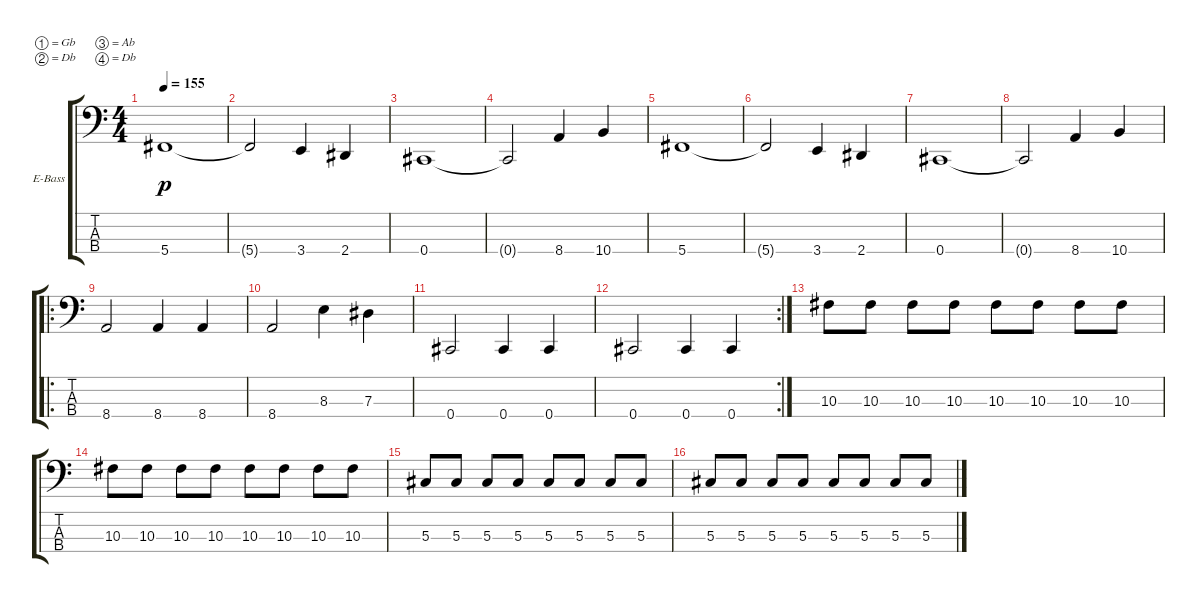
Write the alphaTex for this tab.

\defaultSystemsLayout 4
\bracketExtendMode groupsimilarinstruments
\firstSystemTrackNameOrientation horizontal
\otherSystemsTrackNameOrientation horizontal
\track ("Electric Bass" "E-Bass") {instrument electricbassfinger}
\staff {score tabs}
\tuning (Gb2 Db2 Ab1 Db1)
\ts (4 4)
\tempo 155
\clef f4
\scale
0.333333
\ks c
5.4.1{dy p} |
\scale
0.333333 5.4{t}.2 3.4.4 2.4.4 |
\scale
0.333333 0.4.1 |
\scale
0.333333 0.4{t}.2 8.4.4 10.4.4 |
\scale
0.333333 5.4.1 |
\scale
0.333333 5.4{t}.2 3.4.4 2.4.4 |
\scale
0.333333 0.4.1 |
\scale
0.333333 0.4{t}.2 8.4.4 10.4.4 |
\ro
\scale
0.374359 8.4.2 8.4.4 8.4.4 |
\scale
0.312821 8.4.2 8.3.4 7.3.4 |
\scale
0.312821 0.4.2 0.4.4 0.4.4 |
\rc 2
\scale
0.354497 0.4.2 0.4.4 0.4.4 |
\scale
0.322751 10.3.8 10.3.8 10.3.8 10.3.8 10.3.8 10.3.8 10.3.8 10.3.8 |
\scale
0.322751 10.3.8 10.3.8 10.3.8 10.3.8 10.3.8 10.3.8 10.3.8 10.3.8 |
\scale
0.333333 5.3.8 5.3.8 5.3.8 5.3.8 5.3.8 5.3.8 5.3.8 5.3.8 |
\scale
0.333333 5.3.8 5.3.8 5.3.8 5.3.8 5.3.8 5.3.8 5.3.8 5.3.8
